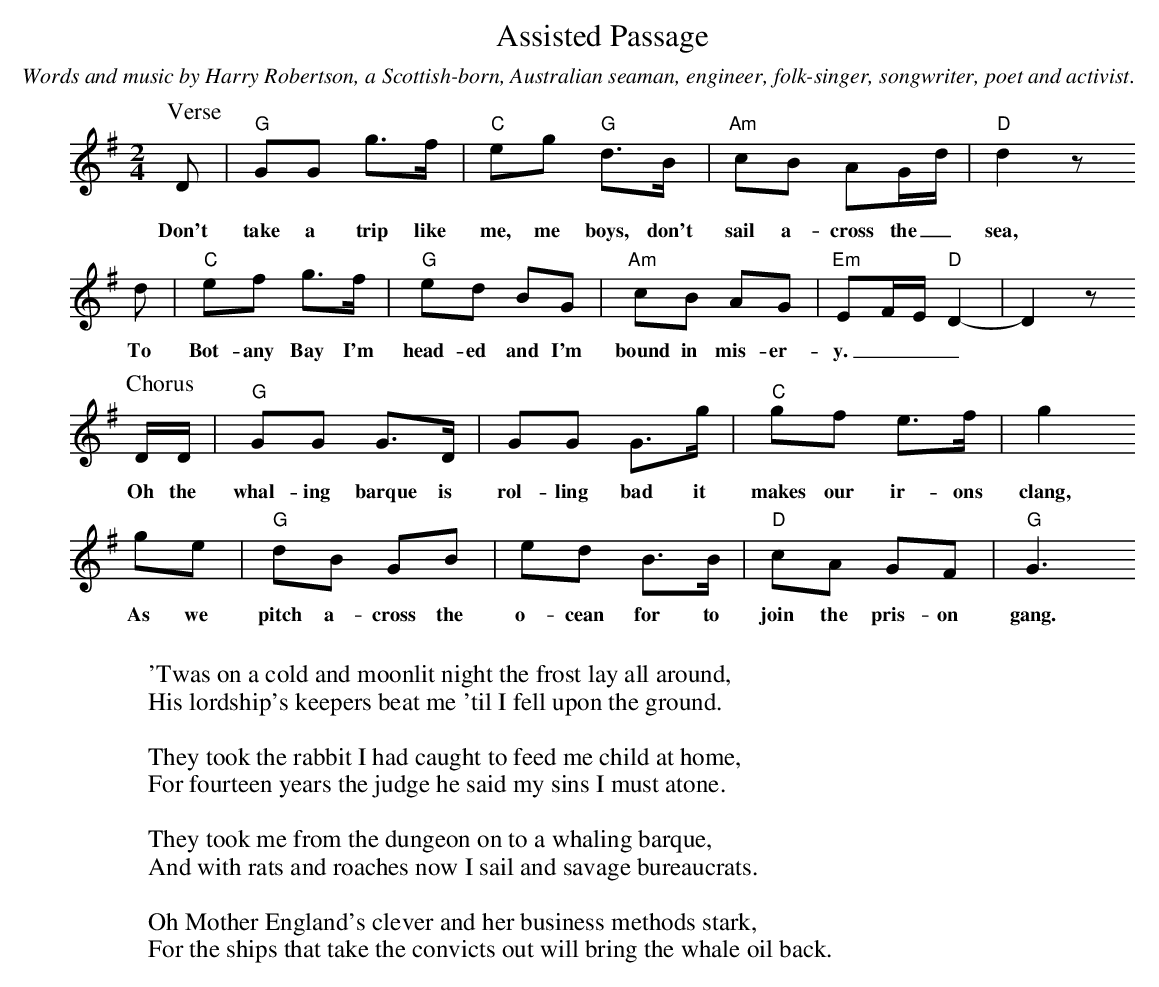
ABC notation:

X:1
T:Assisted Passage
C:Words and music by Harry Robertson, a Scottish-born, Australian seaman, engineer, folk-singer, songwriter, poet and activist.
M:2/4
L:1/8
K:G
P:Verse
D|"G"GG g>f|"C"eg "G"d>B|"Am"cB AG/d/|"D"d2z
w:Don't take a trip like me, me boys, don't sail a-cross the_ sea,
d|"C"ef g>f|"G"ed BG|"Am"cB AG|"Em"EF/E/"D"D2-|D2z
w:To Bot-any Bay I'm head-ed and I'm bound in mis-er-y.___
P:Chorus
D/D/|"G"GG G>D|GG G>g|"C"gf e>f|g2
w:Oh the whal-ing barque is rol-ling bad it makes our ir-ons clang,
ge|"G"dB GB|ed B>B|"D"cA GF| "G"G3
w:As we pitch a-cross the o-cean for to join the pris-on gang.
W:
W:'Twas on a cold and moonlit night the frost lay all around,
W:His lordship's keepers beat me 'til I fell upon the ground.
W:
W:They took the rabbit I had caught to feed me child at home,
W:For fourteen years the judge he said my sins I must atone.
W:
W:They took me from the dungeon on to a whaling barque,
W:And with rats and roaches now I sail and savage bureaucrats.
W:
W:Oh Mother England's clever and her business methods stark,
W:For the ships that take the convicts out will bring the whale oil back.
